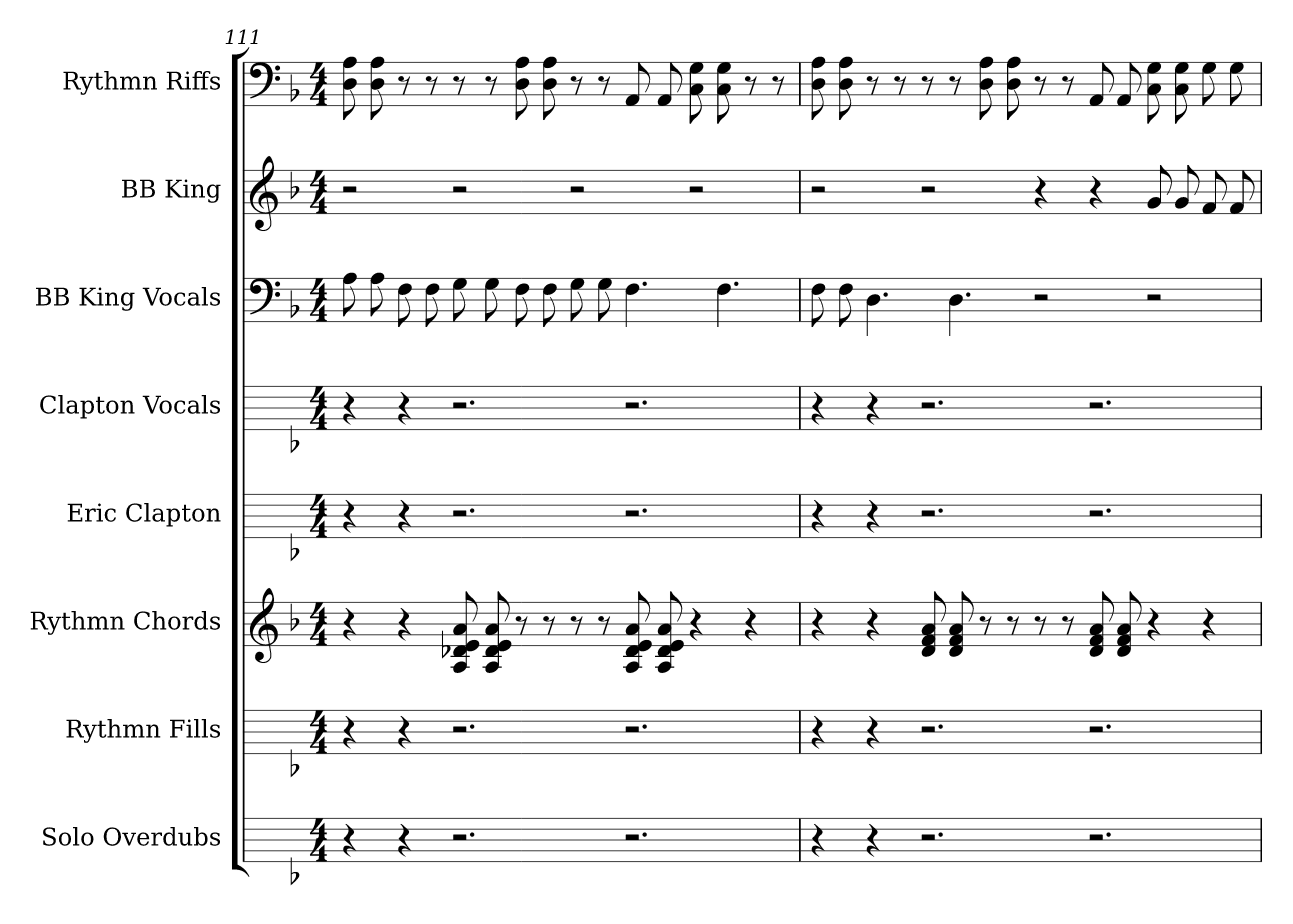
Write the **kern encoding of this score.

**kern	**kern	**kern	**kern	**kern	**kern	**kern	**kern
*part8	*part7	*part6	*part5	*part4	*part3	*part2	*part1
*staff8	*staff7	*staff6	*staff5	*staff4	*staff3	*staff2	*staff1
*I"Solo Overdubs	*I"Rythmn Fills	*I"Rythmn Chords	*I"Eric Clapton	*I"Clapton Vocals	*I"BB King Vocals	*I"BB King	*I"Rythmn Riffs
*	*	*	*	*	*	*	*
*k[b-]	*k[b-]	*k[b-]	*k[b-]	*k[b-]	*k[b-]	*k[b-]	*k[b-]
*M4/4	*M4/4	*M4/4	*M4/4	*M4/4	*M4/4	*M4/4	*M4/4
=111	=111	=111	=111	=111	=111	=111	=111
4r	4r	4r	4r	4r	8A	2r	8A 8D
.	.	.	.	.	8A	.	8A 8D
4r	4r	4r	4r	4r	8F	.	8r
.	.	.	.	.	8F	.	8r
2.r	2.r	8a 8e 8d- 8A	2.r	2.r	8G	2r	8r
.	.	8a 8e 8d- 8A	.	.	8G	.	8r
.	.	8r	.	.	8F	.	8A 8D
.	.	8r	.	.	8F	.	8A 8D
.	.	8r	.	.	8G	2r	8r
.	.	8r	.	.	8G	.	8r
2.r	2.r	8a 8e 8d- 8A	2.r	2.r	4.F	.	8AA
.	.	8a 8e 8d- 8A	.	.	.	.	8AA
.	.	4r	.	.	.	2r	8G 8C
.	.	.	.	.	4.F	.	8G 8C
.	.	4r	.	.	.	.	8r
.	.	.	.	.	.	.	8r
=112	=112	=112	=112	=112	=112	=112	=112
4r	4r	4r	4r	4r	8F	2r	8A 8D
.	.	.	.	.	8F	.	8A 8D
4r	4r	4r	4r	4r	4.D	.	8r
.	.	.	.	.	.	.	8r
2.r	2.r	8a 8f 8d	2.r	2.r	.	2r	8r
.	.	8a 8f 8d	.	.	4.D	.	8r
.	.	8r	.	.	.	.	8A 8D
.	.	8r	.	.	.	.	8A 8D
.	.	8r	.	.	2r	4r	8r
.	.	8r	.	.	.	.	8r
2.r	2.r	8a 8f 8d	2.r	2.r	.	4r	8AA
.	.	8a 8f 8d	.	.	.	.	8AA
.	.	4r	.	.	2r	8g	8G 8C
.	.	.	.	.	.	8g	8G 8C
.	.	4r	.	.	.	8f	8G
.	.	.	.	.	.	8f	8G
=	=	=	=	=	=	=	=
*-	*-	*-	*-	*-	*-	*-	*-
